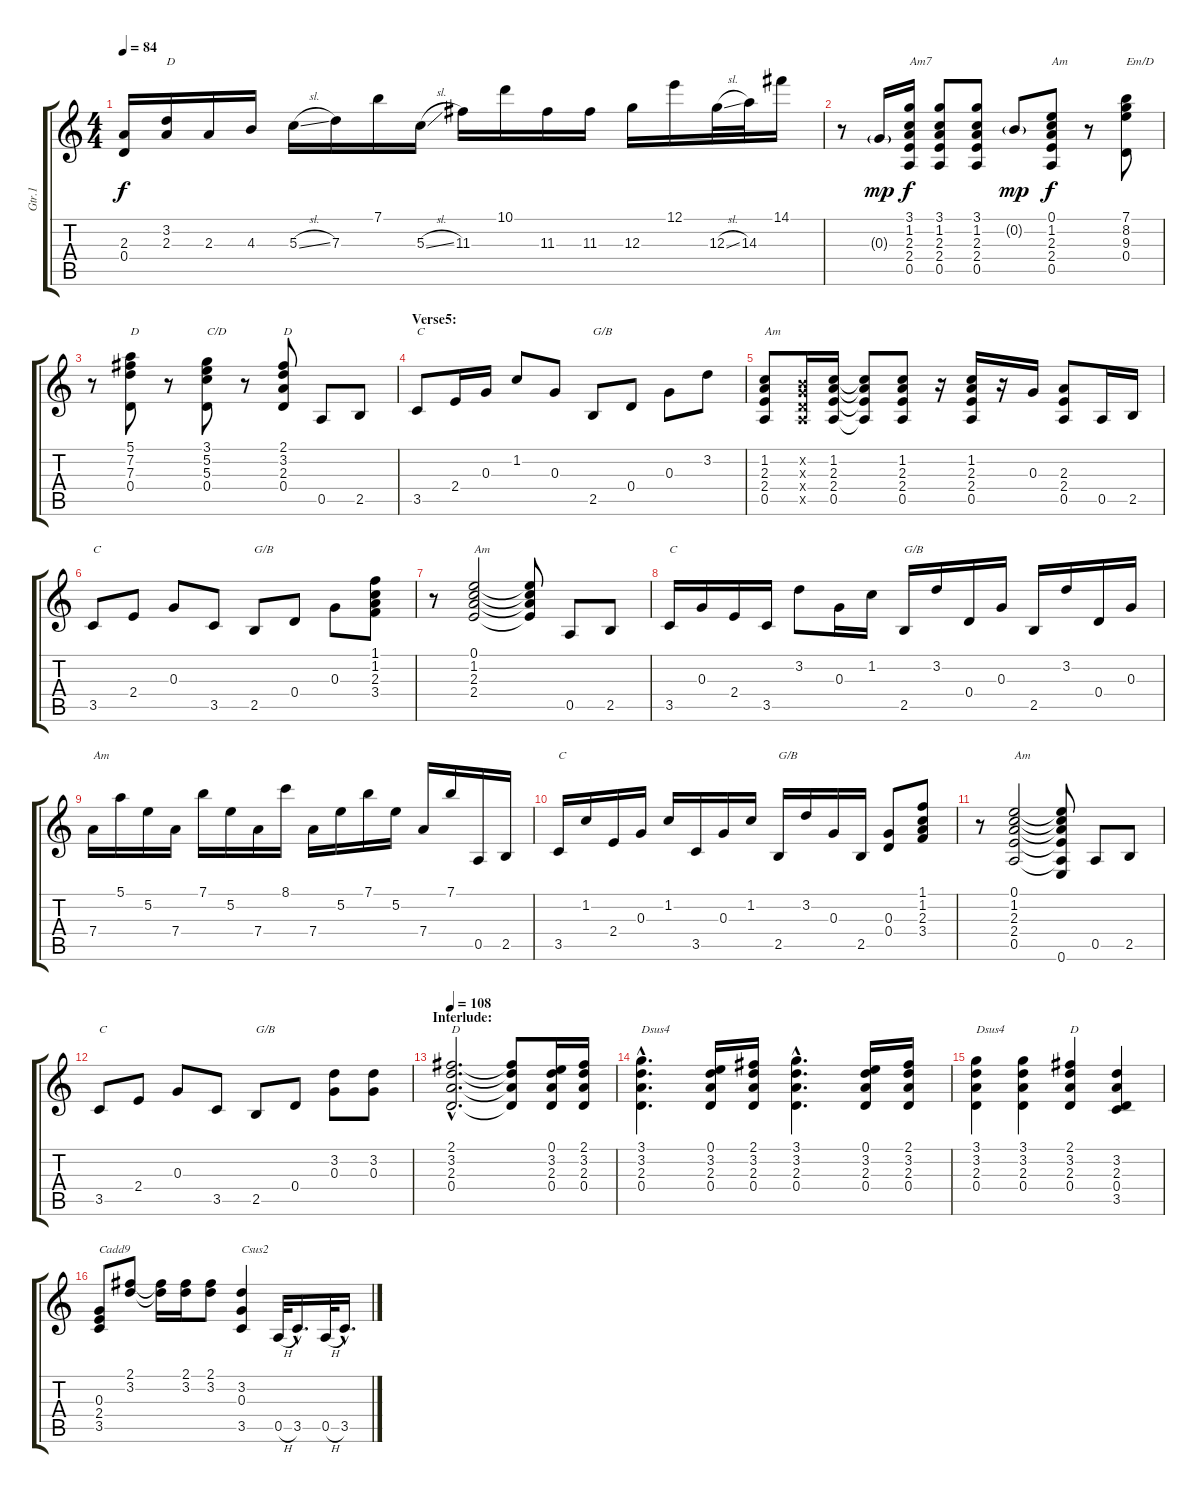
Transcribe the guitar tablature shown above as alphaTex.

\track ("Gtr.1" "Gtr.1") {instrument electricguitarclean}
\staff {score tabs}
\tuning (E4 B3 G3 D3 A2 E2) {hide}
\ts (4 4)
\tempo 84
\clef g2
\ks c
(2.3{t} 0.4{t}).16{dy f} (3.2 2.3).16{txt "D"} 2.3.16 4.3.16 5.3{sl}.16 7.3.16 7.1.16 5.3{sl}.16 11.3.16 10.1.16 11.3.16 11.3.16 12.3.16 12.1.16 12.3{sl}.32 14.3.32 14.1.16 |
r.8 0.3{g}.16{dy mp} (3.1 1.2 2.3 2.4 0.5).16{txt "Am7" dy f} (3.1 1.2 2.3 2.4 0.5).8 (3.1 1.2 2.3 2.4 0.5).8 0.2{g}.8{dy mp} (0.1 1.2 2.3 2.4 0.5).8{txt "Am" dy f} r.8 (7.1 8.2 9.3 0.4).8{txt "Em/D"} |
r.8 (5.1 7.2 7.3 0.4).8{txt "D"} r.8 (3.1 5.2 5.3 0.4).8{txt "C/D"} r.8 (2.1 3.2 2.3 0.4).8{txt "D"} 0.5.8 2.5.8 |
\section ("" "Verse5:")
3.5.8{txt "C"} 2.4.16 0.3.16 1.2.8 0.3.8 2.5.8{txt "G/B"} 0.4.8 0.3.8 3.2.8 |
(1.2 2.3 2.4 0.5).8{txt "Am"} (0.2{x} 0.3{x} 0.4{x} 0.5{x}).16 (1.2 2.3 2.4 0.5).16 (1.2{t} 2.3{t} 2.4{t} 0.5{t}).8 (1.2 2.3 2.4 0.5).8 r.16 (1.2 2.3 2.4 0.5).16 r.16 0.3.16 (2.3 2.4 0.5).8 0.5.16 2.5.16 |
3.5.8{txt "C"} 2.4.8 0.3.8 3.5.8 2.5.8{txt "G/B"} 0.4.8 0.3.8 (1.1 1.2 2.3 3.4).8 |
r.8 (0.1 1.2 2.3 2.4).2{txt "Am"} (0.1{t} 1.2{t} 2.3{t} 2.4{t}).8 0.5.8 2.5.8 |
3.5.16{txt "C"} 0.3.16 2.4.16 3.5.16 3.2.8 0.3.16 1.2.16 2.5.16{txt "G/B"} 3.2.16 0.4.16 0.3.16 2.5.16 3.2.16 0.4.16 0.3.16 |
7.4.16{txt "Am"} 5.1.16 5.2.16 7.4.16 7.1.16 5.2.16 7.4.16 8.1.16 7.4.16 5.2.16 7.1.16 5.2.16 7.4.16 7.1.16 0.5.16 2.5.16 |
3.5.16{txt "C"} 1.2.16 2.4.16 0.3.16 1.2.16 3.5.16 0.3.16 1.2.16 2.5.16{txt "G/B"} 3.2.16 0.3.16 2.5.16 (0.3 0.4).8 (1.1 1.2 2.3 3.4).8 |
r.8 (0.1 1.2 2.3 2.4 0.5).2{txt "Am"} (0.1{t} 1.2{t} 2.3{t} 2.4{t} 0.5{t} 0.6).8 0.5.8 2.5.8 |
3.5.8{txt "C"} 2.4.8 0.3.8 3.5.8 2.5.8{txt "G/B"} 0.4.8 (3.2 0.3).8 (3.2 0.3).8 |
\section ("" "Interlude:")
\tempo 108
(2.1{hac} 3.2{hac} 2.3{hac} 0.4{hac}).2{d txt "D"} (2.1{t} 3.2{t} 2.3{t} 0.4{t}).8 (0.1 3.2 2.3 0.4).16 (2.1 3.2 2.3 0.4).16 |
(3.1{hac} 3.2{hac} 2.3{hac} 0.4{hac}).4{d txt "Dsus4"} (0.1 3.2 2.3 0.4).16 (2.1 3.2 2.3 0.4).16 (3.1{hac} 3.2{hac} 2.3{hac} 0.4{hac}).4{d} (0.1 3.2 2.3 0.4).16 (2.1 3.2 2.3 0.4).16 |
(3.1 3.2 2.3 0.4).4{txt "Dsus4"} (3.1 3.2 2.3 0.4).4 (2.1 3.2 2.3 0.4).4{txt "D"} (3.2 2.3 0.4 3.5).4 |
(0.3 2.4 3.5).8{txt "Cadd9"} (2.1 3.2).8 (2.1{t} 3.2{t}).16 (2.1 3.2).16 (2.1 3.2).8 (3.2 0.3 3.5).4{txt "Csus2"} 0.5{h}.32 3.5{hac}.16{d} 0.5{h}.32 3.5{hac}.16{d}
